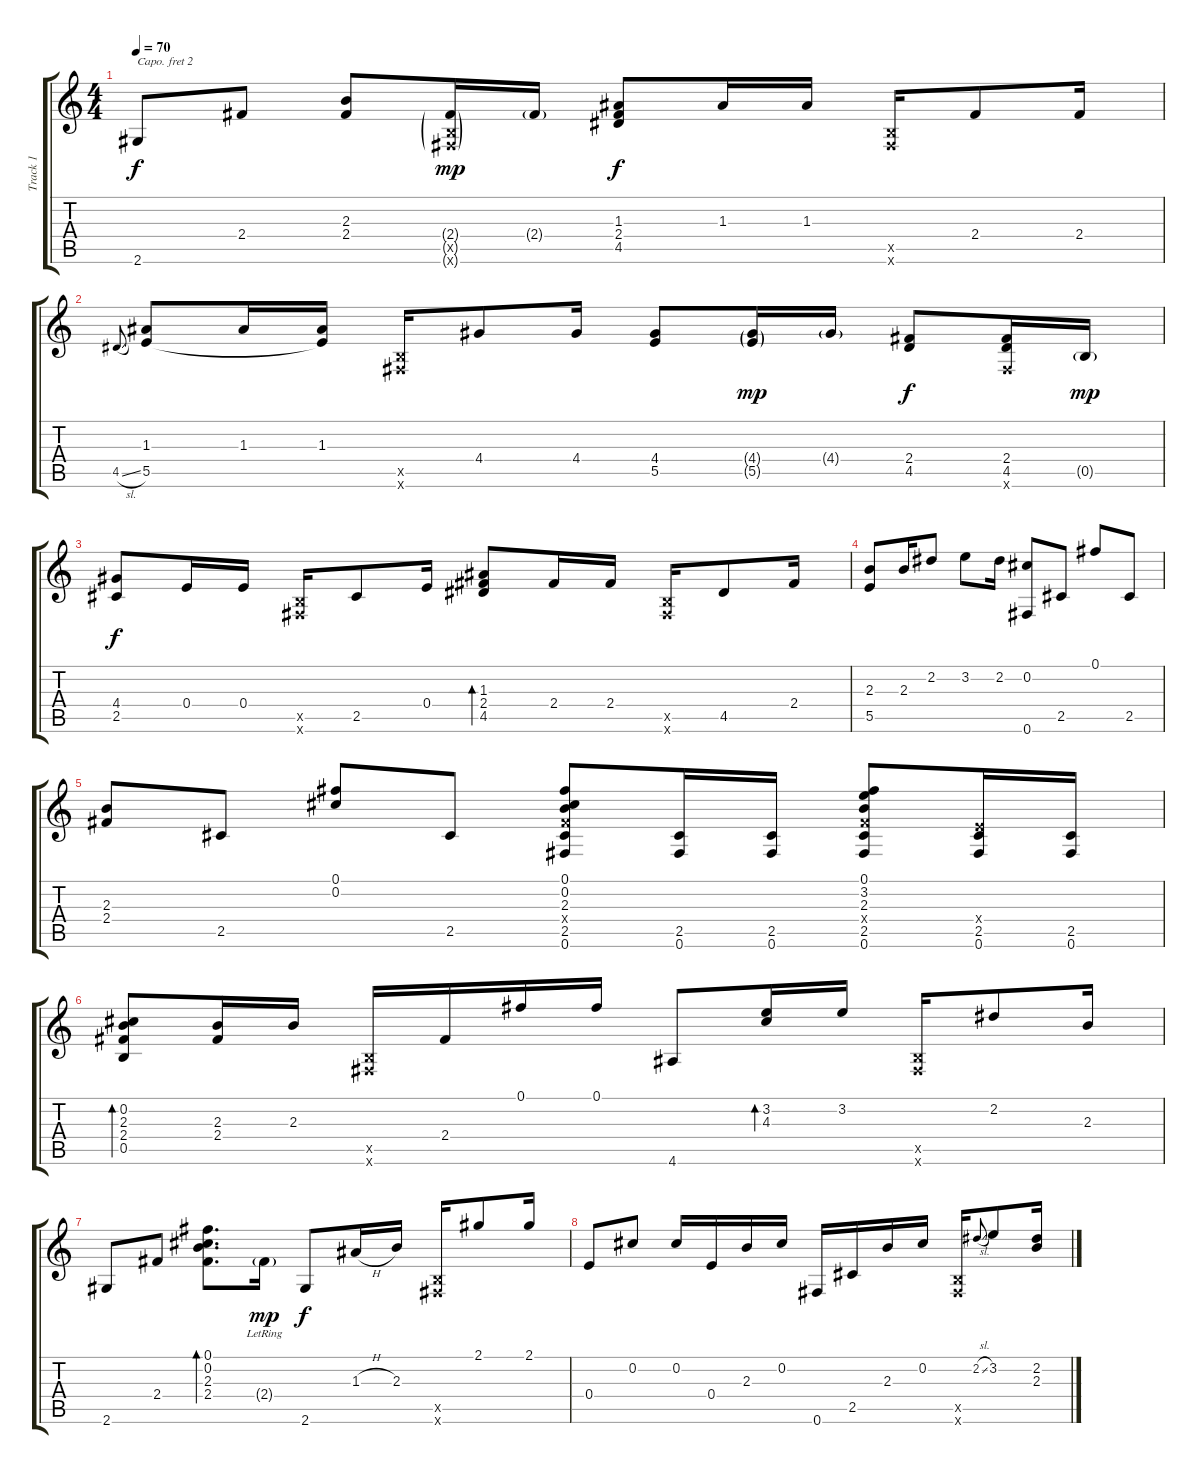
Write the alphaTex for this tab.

\track ("Track 1" "Track 1") {instrument acousticguitarsteel}
\staff {score tabs}
\capo 2
\tuning (E4 B3 G3 D3 A2 E2) {hide}
\ts (4 4)
\tempo 70
\clef g2
\ks c
2.6.8{dy f} 2.4.8 (2.3 2.4).8 (2.4{g} 0.5{g x} 0.6{g x}).16{dy mp} 2.4{g}.16 (1.3 2.4 4.5).8{dy f} 1.3.16 1.3.16 (0.5{x} 0.6{x}).16 2.4.8 2.4.16 |
4.5{sl}.8{gr onbeat} (1.3 5.5).8 1.3.16 (1.3 5.5{t}).16 (0.5{x} 0.6{x}).16 4.4.8 4.4.16 (4.4 5.5).8 (4.4{g} 5.5{g}).16{dy mp} 4.4{g}.16 (2.4 4.5).8{dy f} (2.4 4.5 0.6{x}).16 0.5{g}.16{dy mp} |
(4.4 2.5).8{dy f} 0.4.16 0.4.16 (0.5{x} 0.6{x}).16 2.5.8 0.4.16 (1.3 2.4 4.5).8{bd 120} 2.4.16 2.4.16 (0.5{x} 0.6{x}).16 4.5.8 2.4.16 |
(2.3 5.5).8 2.3.16 2.2.8 3.2.8 2.2.16 (0.2 0.6).8 2.5.8 0.1.8 2.5.8 |
(2.3 2.4).8 2.5.8 (0.1 0.2).8 2.5.8 (0.1 0.2 2.3 2.4{x} 2.5 0.6).8 (2.5 0.6).16 (2.5 0.6).16 (0.1 3.2 2.3 2.4{x} 2.5 0.6).8 (0.4{x} 2.5 0.6).16 (2.5 0.6).16 |
(0.2 2.3 2.4 0.5).8{bd 60} (2.3 2.4).16 2.3.16 (0.5{x} 0.6{x}).16 2.4.16 0.1.16 0.1.16 4.6.8 (3.2 4.3).16{bd 120} 3.2.16 (0.5{x} 0.6{x}).16 2.2.8 2.3.16 |
2.6.8 2.4.8 (0.1 0.2 2.3 2.4).8{d bd 60} 2.4{g lr}.16{dy mp} 2.6.8{dy f} 1.3{h}.16 2.3.16 (0.5{x} 0.6{x}).16 2.1.8 2.1.16 |
0.4.8 0.2.8 0.2.16 0.4.16 2.3.16 0.2.16 0.6.16 2.5.16 2.3.16 0.2.16 (0.5{x} 0.6{x}).16 2.2{sl}.8{gr onbeat} 3.2.8 (2.2 2.3).16
